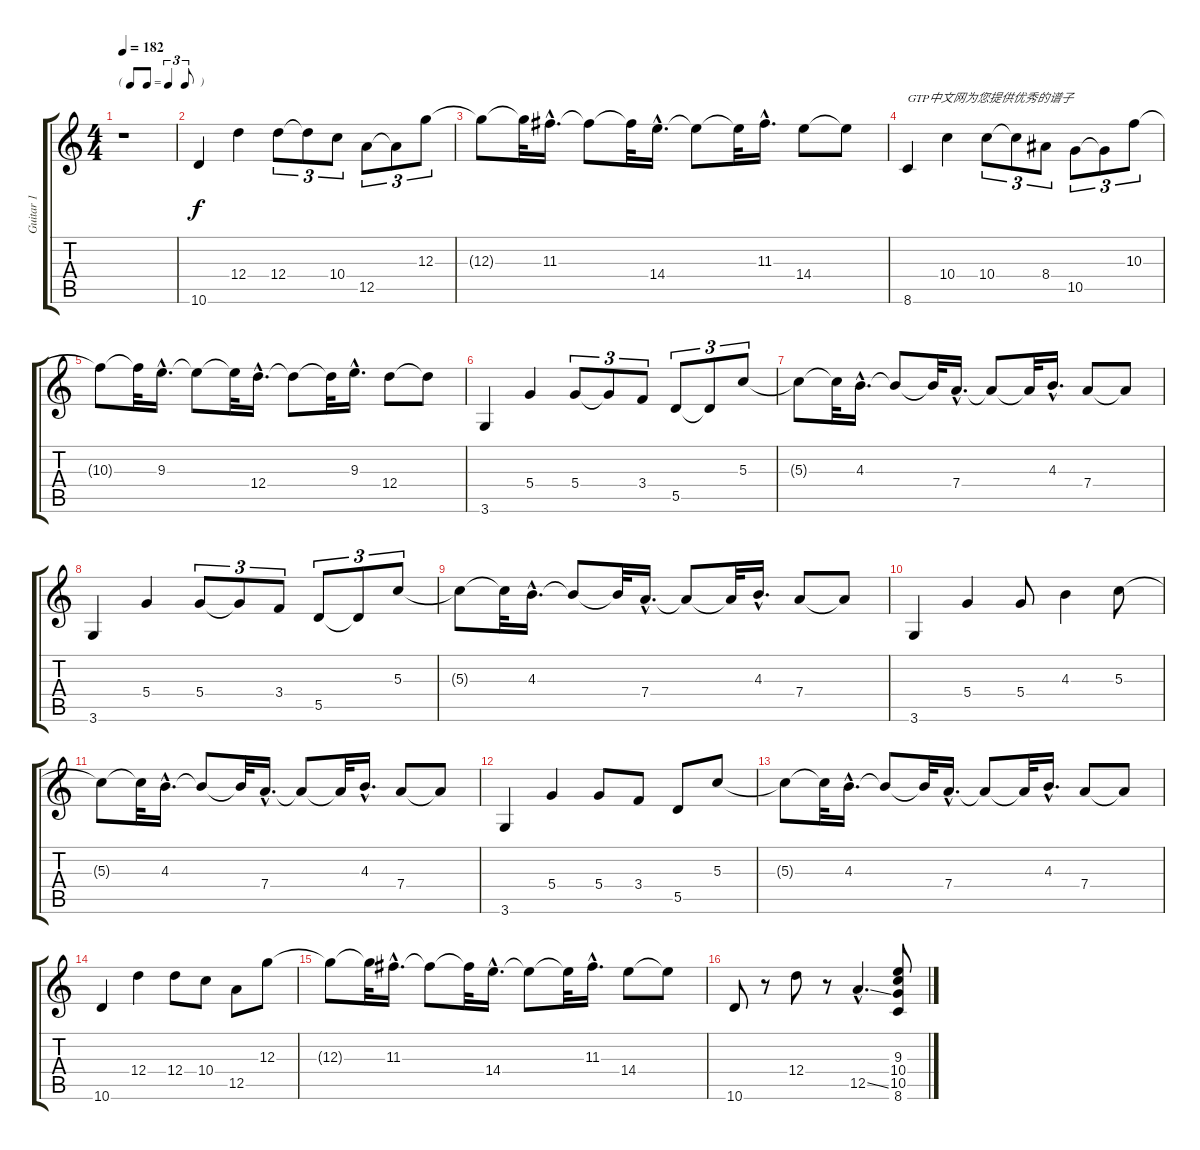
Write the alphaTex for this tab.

\track ("Guitar 1" "Guitar 1") {instrument electricguitarclean}
\staff {score tabs}
\tuning (E4 B3 G3 D3 A2 E2) {hide}
\ts (4 4)
\tf triplet8th
\tempo 182
\clef g2
\ks c
r.1{dy f instrument electricguitarclean} |
10.6.4 12.4.4 12.4.8{tu (3 2)} 12.4{t}.8{tu (3 2)} 10.4.8{tu (3 2)} 12.5.8{tu (3 2)} 12.5{t}.8{tu (3 2)} 12.3.8{tu (3 2)} |
12.3{t}.8 12.3{t}.32 11.3{hac}.16{d} 11.3{t}.8 11.3{t}.32 14.4{hac}.16{d} 14.4{t}.8 14.4{t}.32 11.3{hac}.16{d} 14.4.8 14.4{t}.8 |
8.6.4{txt "GTP中文网为您提供优秀的谱子"} 10.4.4 10.4.8{tu (3 2)} 10.4{t}.8{tu (3 2)} 8.4.8{tu (3 2)} 10.5.8{tu (3 2)} 10.5{t}.8{tu (3 2)} 10.3.8{tu (3 2)} |
10.3{t}.8 10.3{t}.32 9.3{hac}.16{d} 9.3{t}.8 9.3{t}.32 12.4{hac}.16{d} 12.4{t}.8 12.4{t}.32 9.3{hac}.16{d} 12.4.8 12.4{t}.8 |
3.6.4 5.4.4 5.4.8{tu (3 2)} 5.4{t}.8{tu (3 2)} 3.4.8{tu (3 2)} 5.5.8{tu (3 2)} 5.5{t}.8{tu (3 2)} 5.3.8{tu (3 2)} |
5.3{t}.8 5.3{t}.32 4.3{hac}.16{d} 4.3{t}.8 4.3{t}.32 7.4{hac}.16{d} 7.4{t}.8 7.4{t}.32 4.3{hac}.16{d} 7.4.8 7.4{t}.8 |
3.6.4 5.4.4 5.4.8{tu (3 2)} 5.4{t}.8{tu (3 2)} 3.4.8{tu (3 2)} 5.5.8{tu (3 2)} 5.5{t}.8{tu (3 2)} 5.3.8{tu (3 2)} |
5.3{t}.8 5.3{t}.32 4.3{hac}.16{d} 4.3{t}.8 4.3{t}.32 7.4{hac}.16{d} 7.4{t}.8 7.4{t}.32 4.3{hac}.16{d} 7.4.8 7.4{t}.8 |
3.6.4 5.4.4 5.4.8 4.3.4 5.3.8 |
5.3{t}.8 5.3{t}.32 4.3{hac}.16{d} 4.3{t}.8 4.3{t}.32 7.4{hac}.16{d} 7.4{t}.8 7.4{t}.32 4.3{hac}.16{d} 7.4.8 7.4{t}.8 |
3.6.4 5.4.4 5.4.8 3.4.8 5.5.8 5.3.8 |
5.3{t}.8 5.3{t}.32 4.3{hac}.16{d} 4.3{t}.8 4.3{t}.32 7.4{hac}.16{d} 7.4{t}.8 7.4{t}.32 4.3{hac}.16{d} 7.4.8 7.4{t}.8 |
10.6.4 12.4.4 12.4.8 10.4.8 12.5.8 12.3.8 |
12.3{t}.8 12.3{t}.32 11.3{hac}.16{d} 11.3{t}.8 11.3{t}.32 14.4{hac}.16{d} 14.4{t}.8 14.4{t}.32 11.3{hac}.16{d} 14.4.8 14.4{t}.8 |
10.6.8 r.8 12.4.8 r.8 12.5{ss hac}.4{d} (9.3 10.4 10.5 8.6).8
